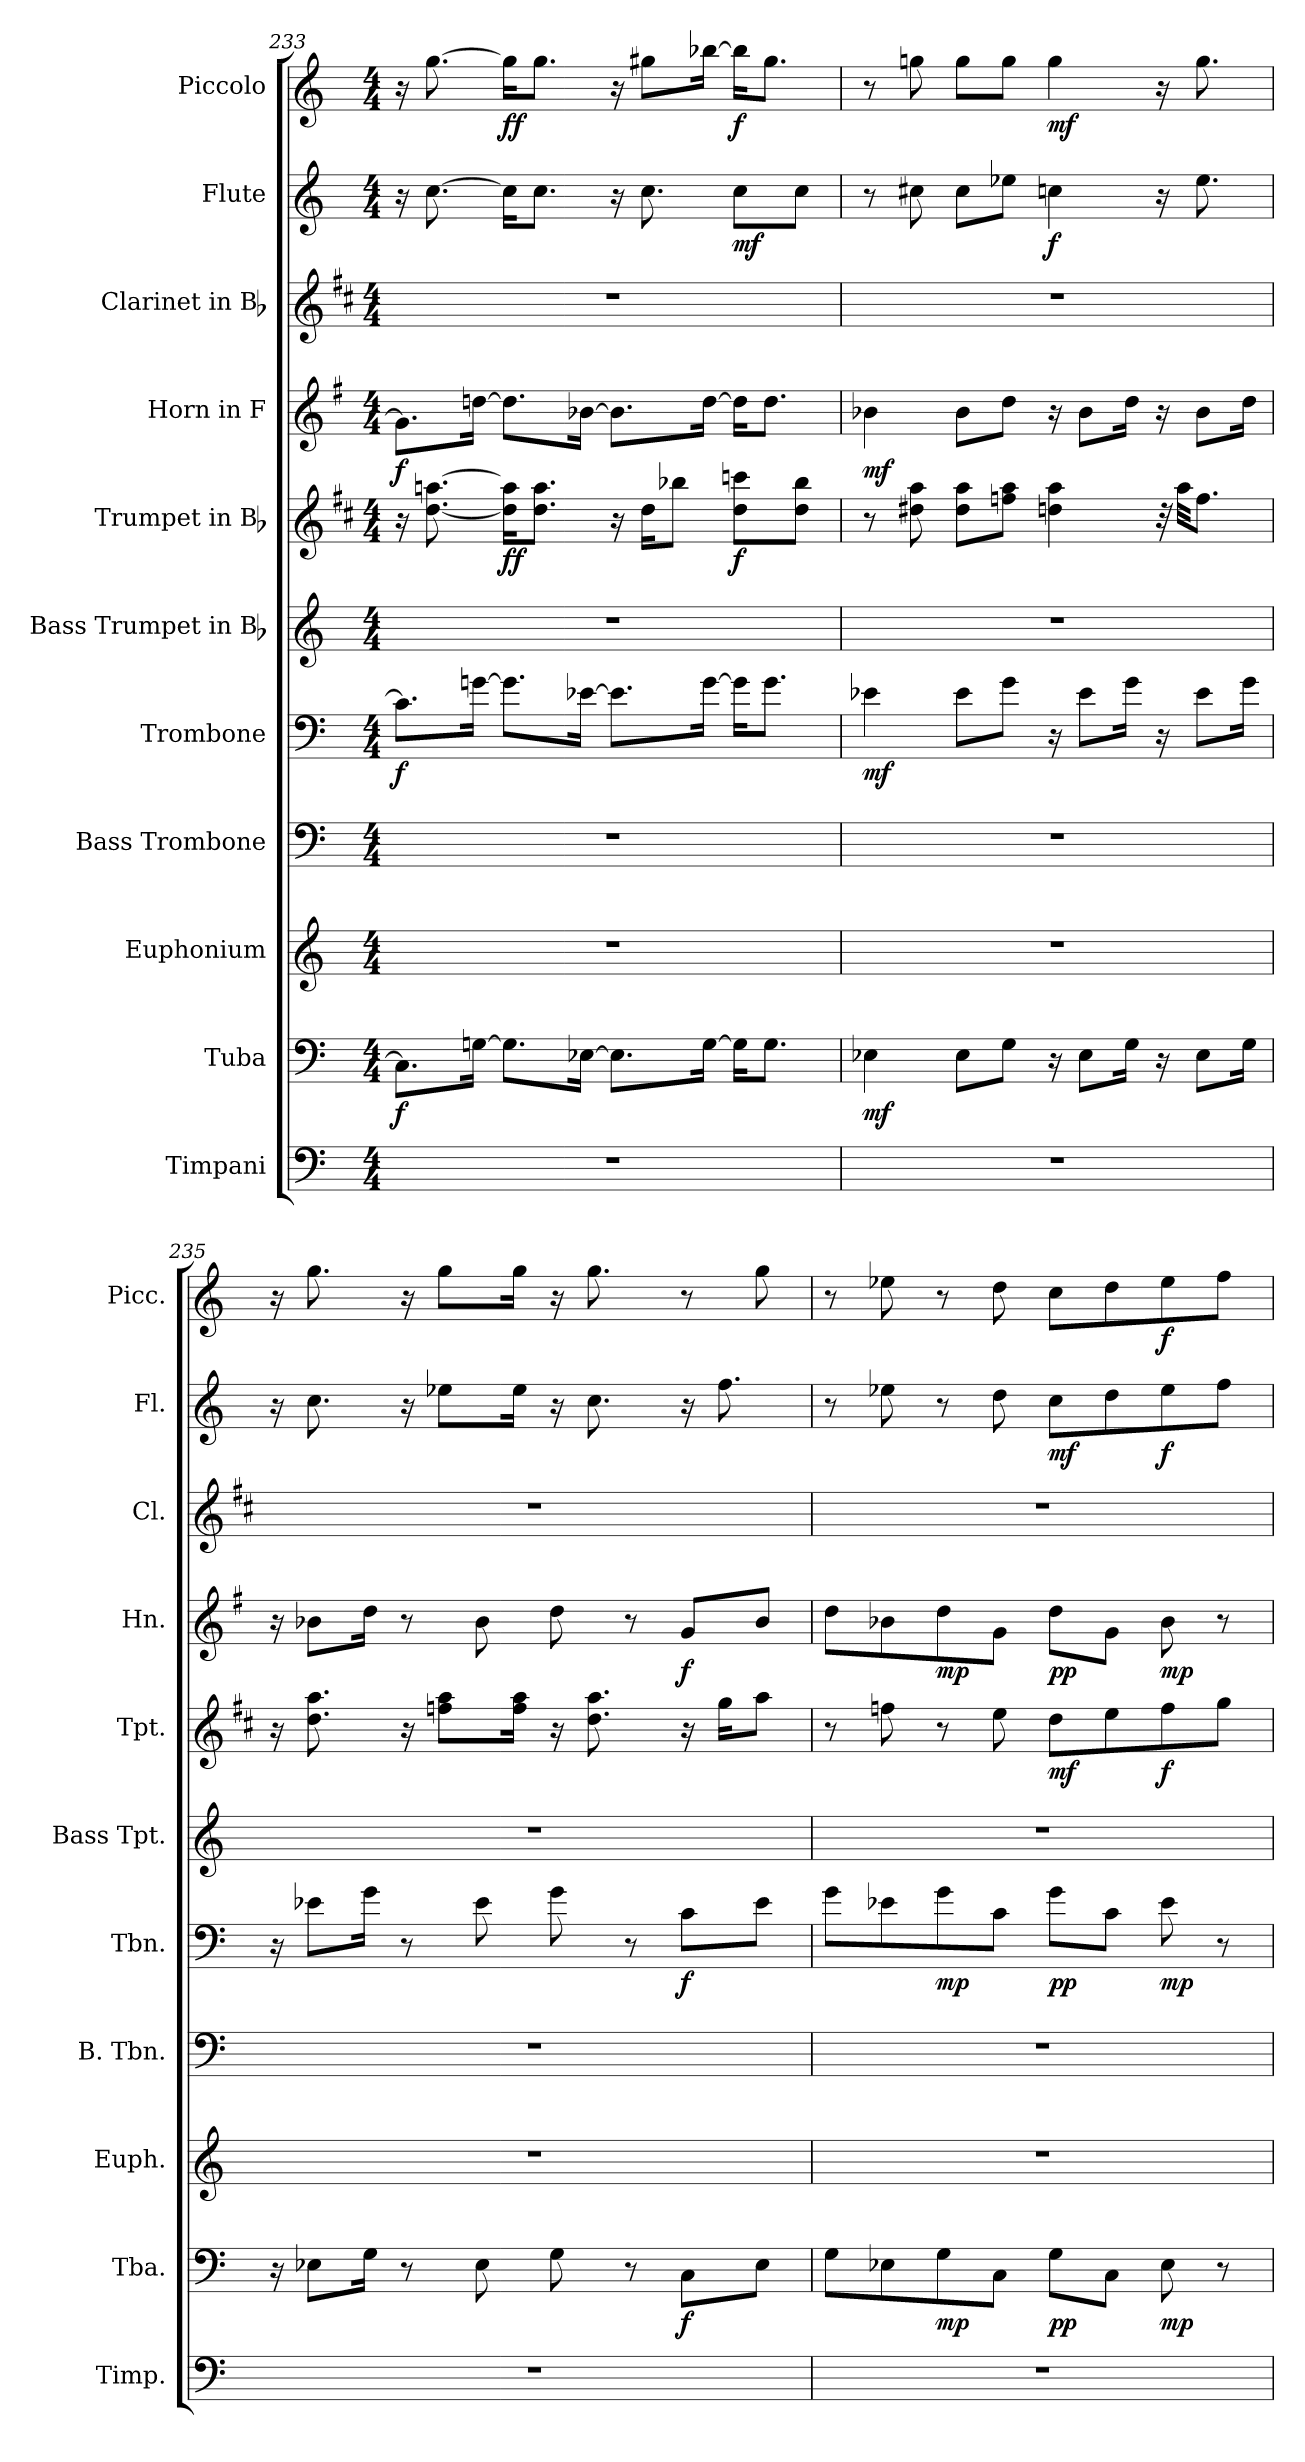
**kern	**kern	**dynam	**kern	**kern	**kern	**dynam	**kern	**kern	**dynam	**kern	**dynam	**kern	**kern	**dynam	**kern	**dynam
*part11	*part10	*part10	*part9	*part8	*part7	*part7	*part6	*part5	*part5	*part4	*part4	*part3	*part2	*part2	*part1	*part1
*staff11	*staff10	*staff10	*staff9	*staff8	*staff7	*staff7	*staff6	*staff5	*staff5	*staff4	*staff4	*staff3	*staff2	*staff2	*staff1	*staff1
*I"Timpani	*I"Tuba	*	*I"Euphonium	*I"Bass Trombone	*I"Trombone	*	*I"Bass Trumpet in Bb	*I"Trumpet in Bb	*	*I"Horn in F	*	*I"Clarinet in Bb	*I"Flute	*	*I"Piccolo	*
*I'Timp.	*I'Tba.	*	*I'Euph.	*I'B. Tbn.	*I'Tbn.	*	*I'Bass Tpt.	*I'Tpt.	*	*I'Hn.	*	*I'Cl.	*I'Fl.	*	*I'Picc.	*
*clefF4	*clefF4	*	*clefG2	*clefF4	*clefF4	*	*clefG2	*clefG2	*	*clefG2	*	*clefG2	*clefG2	*	*clefG2	*
*	*	*	*ITrd8c14	*	*	*	*ITrd8c14	*ITrd1c2	*	*ITrd4c7	*	*ITrd1c2	*	*	*ITrd-7c-12	*
*k[]	*k[]	*	*k[]	*k[]	*k[]	*	*k[]	*k[]	*	*k[]	*	*k[]	*k[]	*	*k[]	*
*C:	*C:	*	*C:	*C:	*C:	*	*C:	*C:	*	*C:	*	*C:	*C:	*	*C:	*
*M4/4	*M4/4	*	*M4/4	*M4/4	*M4/4	*	*M4/4	*M4/4	*	*M4/4	*	*M4/4	*M4/4	*	*M4/4	*
=233	=233	=233	=233	=233	=233	=233	=233	=233	=233	=233	=233	=233	=233	=233	=233	=233
1r	8.Ci\L]	f	1r	1r	8.ci\L]	f	1r	16r	.	8.ci\L]	f	1r	16r	.	16r	.
.	.	.	.	.	.	.	.	[8.cci\ [8.ggni	.	.	.	.	[8.cci\	.	[8.gggi\	.
.	[16Gni\Jk	.	.	.	[16gni\Jk	.	.	.	.	[16gni\Jk	.	.	.	.	.	.
.	8.Gi\L]	.	.	.	8.gi\L]	.	.	16cci\] 16ggi]KL	ff	8.gi\L]	.	.	16cci\KL]	.	16gggi\KL]	ff
.	.	.	.	.	.	.	.	8.cci\ 8.ggiJ	.	.	.	.	8.cci\J	.	8.gggi\J	.
.	[16E-Xi\Jk	.	.	.	[16e-Xi\Jk	.	.	.	.	[16e-Xi\Jk	.	.	.	.	.	.
.	8.E-i\L]	.	.	.	8.e-i\L]	.	.	16r	.	8.e-i\L]	.	.	16r	.	16r	.
.	.	.	.	.	.	.	.	16cci\KL	.	.	.	.	8.cci\	.	8ggg#Xi\L	.
.	.	.	.	.	.	.	.	8aa-Xi\J	.	.	.	.	.	.	.	.
.	[16Gi\Jk	.	.	.	[16gi\Jk	.	.	.	.	[16gi\Jk	.	.	.	.	[16bbb-Xi\Jk	.
.	16Gi\KL]	.	.	.	16gi\KL]	.	.	8cci\ 8bb-XiL	f	16gi\KL]	.	.	8cci\L	mf	16bbb-i\KL]	f
.	8.Gi\J	.	.	.	8.gi\J	.	.	.	.	8.gi\J	.	.	.	.	8.ggg#i\J	.
.	.	.	.	.	.	.	.	8cci\ 8aa-iJ	.	.	.	.	8cci\J	.	.	.
=234	=234	=234	=234	=234	=234	=234	=234	=234	=234	=234	=234	=234	=234	=234	=234	=234
1r	4E-Xi\	mf	1r	1r	4e-Xi\	mf	1r	8r	.	4e-Xi\	mf	1r	8r	.	8r	.
.	.	.	.	.	.	.	.	8cc#Xi\ 8ggi	.	.	.	.	8cc#Xi\	.	8gggni\	.
.	8E-i\L	.	.	.	8e-i\L	.	.	8cc#i\ 8ggiL	.	8e-i\L	.	.	8cc#i\L	.	8gggi\L	.
.	8Gi\J	.	.	.	8gi\J	.	.	8ee-Xi\ 8ggiJ	.	8gi\J	.	.	8ee-Xi\J	.	8gggi\J	.
.	16r	.	.	.	16r	.	.	4ccni\ 4ggi	.	16r	.	.	4ccni\	f	4gggi\	mf
.	8E-i\L	.	.	.	8e-i\L	.	.	.	.	8e-i\L	.	.	.	.	.	.
.	16Gi\Jk	.	.	.	16gi\Jk	.	.	.	.	16gi\Jk	.	.	.	.	.	.
.	16r	.	.	.	16r	.	.	32r	.	16r	.	.	16r	.	16r	.
.	.	.	.	.	.	.	.	32ggi\KKL	.	.	.	.	.	.	.	.
.	8E-i\L	.	.	.	8e-i\L	.	.	8.ee-i\J	.	8e-i\L	.	.	8.ee-i\	.	8.gggi\	.
.	16Gi\Jk	.	.	.	16gi\Jk	.	.	.	.	16gi\Jk	.	.	.	.	.	.
!!LO:LB:g=z
=235	=235	=235	=235	=235	=235	=235	=235	=235	=235	=235	=235	=235	=235	=235	=235	=235
1r	16r	.	1r	1r	16r	.	1r	16r	.	16r	.	1r	16r	.	16r	.
.	8E-Xi\L	.	.	.	8e-Xi\L	.	.	8.cci\ 8.ggi	.	8e-Xi\L	.	.	8.cci\	.	8.gggi\	.
.	16Gi\Jk	.	.	.	16gi\Jk	.	.	.	.	16gi\Jk	.	.	.	.	.	.
.	8r	.	.	.	8r	.	.	16r	.	8r	.	.	16r	.	16r	.
.	.	.	.	.	.	.	.	8ee-Xi\ 8ggiL	.	.	.	.	8ee-Xi\L	.	8gggi\L	.
.	8E-i\	.	.	.	8e-i\	.	.	.	.	8e-i\	.	.	.	.	.	.
.	.	.	.	.	.	.	.	16ee-i\ 16ggiJk	.	.	.	.	16ee-i\Jk	.	16gggi\Jk	.
.	8Gi\	.	.	.	8gi\	.	.	16r	.	8gi\	.	.	16r	.	16r	.
.	.	.	.	.	.	.	.	8.cci\ 8.ggi	.	.	.	.	8.cci\	.	8.gggi\	.
.	8r	.	.	.	8r	.	.	.	.	8r	.	.	.	.	.	.
.	8Ci\L	f	.	.	8ci\L	f	.	16r	.	8ci/L	f	.	16r	.	8r	.
.	.	.	.	.	.	.	.	16ffi\KL	.	.	.	.	8.ffi\	.	.	.
.	8E-i\J	.	.	.	8e-i\J	.	.	8ggi\J	.	8e-i/J	.	.	.	.	8gggi\	.
=236	=236	=236	=236	=236	=236	=236	=236	=236	=236	=236	=236	=236	=236	=236	=236	=236
1r	8Gi\L	.	1r	1r	8gi\L	.	1r	8r	.	8gi\L	.	1r	8r	.	8r	.
.	8E-Xi\	.	.	.	8e-Xi\	.	.	8ee-Xi\	.	8e-Xi\	.	.	8ee-Xi\	.	8eee-Xi\	.
.	8Gi\	mp	.	.	8gi\	mp	.	8r	.	8gi\	mp	.	8r	.	8r	.
.	8Ci\J	.	.	.	8ci\J	.	.	8ddi\	.	8ci\J	.	.	8ddi\	.	8dddi\	.
.	8Gi\L	pp	.	.	8gi\L	pp	.	8cci\L	mf	8gi\L	pp	.	8cci\L	mf	8ccci\L	.
.	8Ci\J	.	.	.	8ci\J	.	.	8ddi\	.	8ci\J	.	.	8ddi\	.	8dddi\	.
.	8E-i\	mp	.	.	8e-i\	mp	.	8ee-i\	f	8e-i\	mp	.	8ee-i\	f	8eee-i\	f
.	8r	.	.	.	8r	.	.	8ffi\J	.	8r	.	.	8ffi\J	.	8fffi\J	.
=	=	=	=	=	=	=	=	=	=	=	=	=	=	=	=	=
*-	*-	*-	*-	*-	*-	*-	*-	*-	*-	*-	*-	*-	*-	*-	*-	*-
